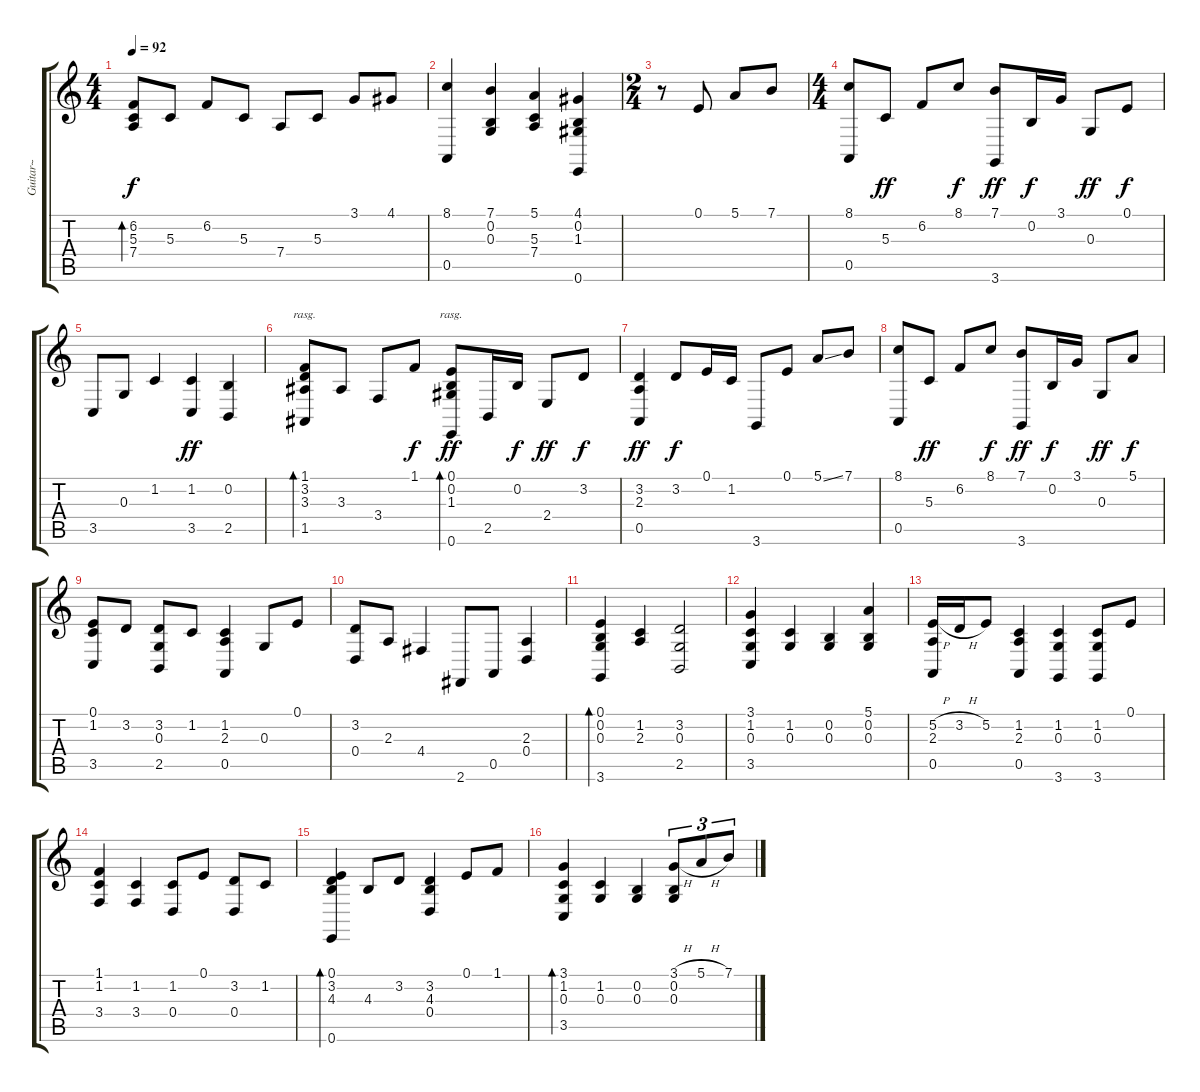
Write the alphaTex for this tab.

\track ("Guitar~" "Guitar~") {instrument acousticgrandpiano}
\staff {score tabs}
\tuning (E4 B3 G3 D3 A2 E2) {hide}
\ts (4 4)
\tempo 92
\clef g2
\ks c
(6.2 5.3 7.4).8{bd 120 dy f} 5.3.8 6.2.8 5.3.8 7.4.8 5.3.8 3.1.8 4.1.8 |
(8.1 0.5).4 (7.1 0.2 0.3).4 (5.1 5.3 7.4).4 (4.1 0.2 1.3 0.6).4 |
\ts (2 4)
r.8 0.1.8 5.1.8 7.1.8 |
\ts (4 4)
(8.1 0.5).8 5.3.8{dy ff} 6.2.8 8.1.8{dy f} (7.1 3.6).8{dy ff} 0.2.16{dy f} 3.1.16 0.3.8{dy ff} 0.1.8{dy f} |
3.5.8 0.3.8 1.2.4 (1.2 3.5).4{dy ff} (0.2 2.5).4 |
(1.1 3.2 3.3 1.5).8{bd 60 rasg ii} 3.3.8 3.4.8 1.1.8{dy f} (0.1 0.2 1.3 0.6).8{bd 60 rasg ii dy ff} 2.5.16 0.2.16{dy f} 2.4.8{dy ff} 3.2.8{dy f} |
(3.2 2.3 0.5).4{dy ff} 3.2.8{dy f} 0.1.16 1.2.16 3.6.8 0.1.8 5.1{ss}.8 7.1.8 |
(8.1 0.5).8 5.3.8{dy ff} 6.2.8 8.1.8{dy f} (7.1 3.6).8{dy ff} 0.2.16{dy f} 3.1.16 0.3.8{dy ff} 5.1.8{dy f} |
(0.1 1.2 3.5).8 3.2.8 (3.2 0.3 2.5).8 1.2.8 (1.2 2.3 0.5).4 0.3.8 0.1.8 |
(3.2 0.4).8 2.3.8 4.4.4 2.6.8 0.5.8 (2.3 0.4).4 |
(0.1 0.2 0.3 3.6).4{bd 60} (1.2 2.3).4 (3.2 0.3 2.5).2 |
(3.1 1.2 0.3 3.5).4 (1.2 0.3).4 (0.2 0.3).4 (5.1 0.2 0.3).4 |
(5.2{h} 2.3 0.5).16 3.2{h}.16 5.2.8 (1.2 2.3 0.5).4 (1.2 0.3 3.6).4 (1.2 0.3 3.6).8 0.1.8 |
(1.1 1.2 3.4).4 (1.2 3.4).4 (1.2 0.4).8 0.1.8 (3.2 0.4).8 1.2.8 |
(0.1 3.2 4.3 0.6).4{bd 60} 4.3.8 3.2.8 (3.2 4.3 0.4).4 0.1.8 1.1.8 |
(3.1 1.2 0.3 3.5).4{bd 60} (1.2 0.3).4 (0.2 0.3).4 (3.1{h} 0.2 0.3).8{tu (3 2)} 5.1{h}.8{tu (3 2)} 7.1.8{tu (3 2)}
